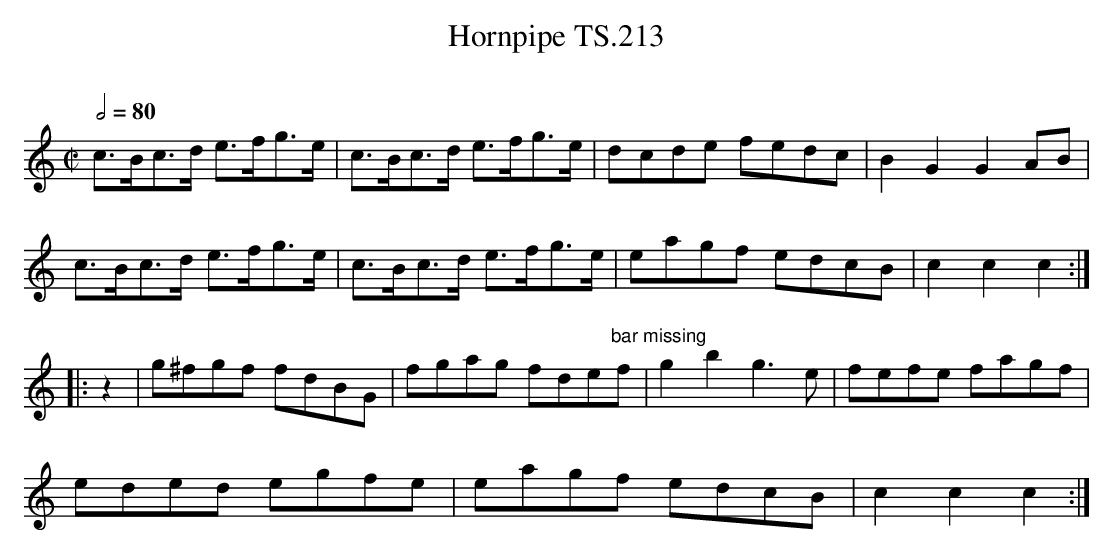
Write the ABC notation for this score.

X:1
T:Hornpipe TS.213
M:C|
L:1/8
Q:1/2=80
O:
K:C
c>Bc>d e>fg>e|c>Bc>d e>fg>e|dcde fedc|B2G2G2AB|
c>Bc>d e>fg>e|c>Bc>d e>fg>e|eagf edcB|c2c2c2:|
|:z2|g^fgf fdBG|fgag fde"bar missing"f|g2b2g3e|fefe fagf|
eded egfe|eagf edcB|c2c2c2:|]
